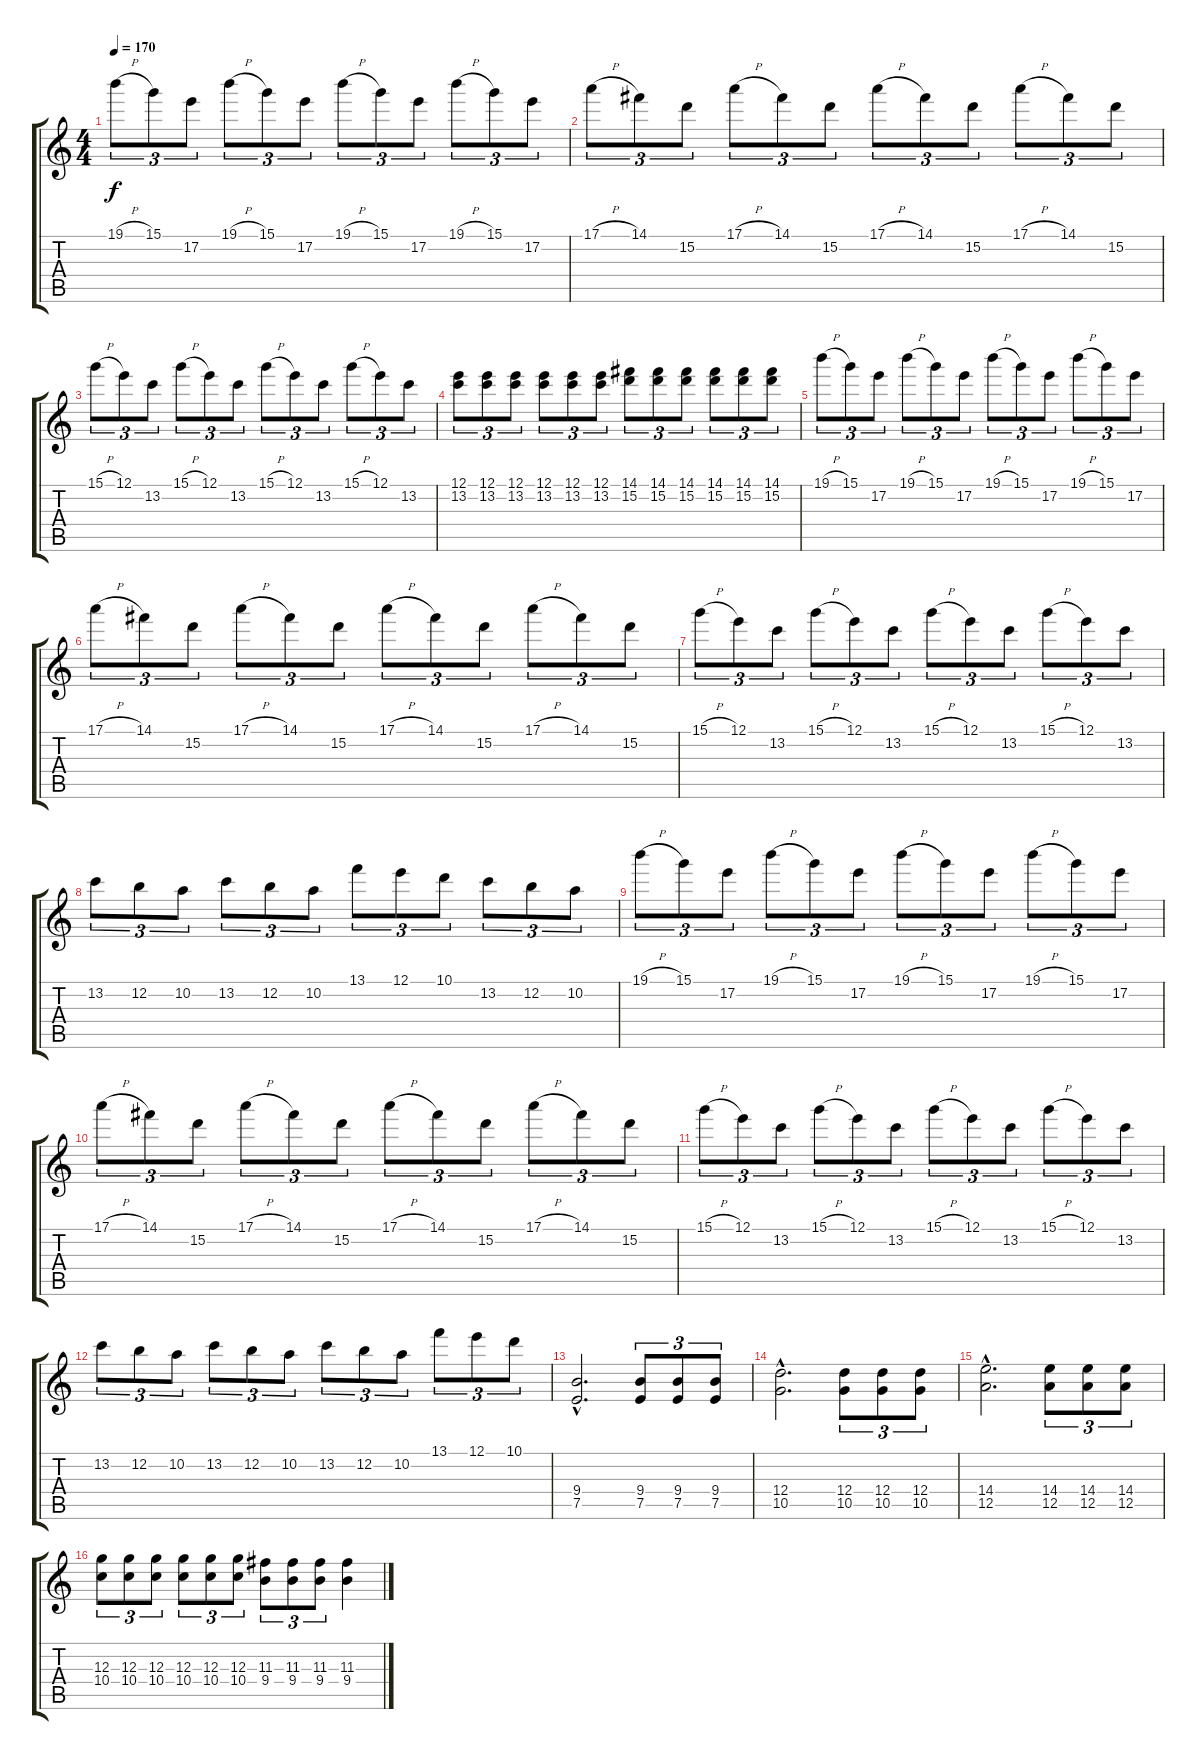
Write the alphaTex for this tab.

\track "" {instrument distortionguitar}
\staff {score tabs}
\tuning (E4 B3 G3 D3 A2 E2) {hide}
\ts (4 4)
\tempo 170
\clef g2
\ks c
19.1{h}.8{tu (3 2) dy f} 15.1.8{tu (3 2)} 17.2.8{tu (3 2)} 19.1{h}.8{tu (3 2)} 15.1.8{tu (3 2)} 17.2.8{tu (3 2)} 19.1{h}.8{tu (3 2)} 15.1.8{tu (3 2)} 17.2.8{tu (3 2)} 19.1{h}.8{tu (3 2)} 15.1.8{tu (3 2)} 17.2.8{tu (3 2)} |
17.1{h}.8{tu (3 2)} 14.1.8{tu (3 2)} 15.2.8{tu (3 2)} 17.1{h}.8{tu (3 2)} 14.1.8{tu (3 2)} 15.2.8{tu (3 2)} 17.1{h}.8{tu (3 2)} 14.1.8{tu (3 2)} 15.2.8{tu (3 2)} 17.1{h}.8{tu (3 2)} 14.1.8{tu (3 2)} 15.2.8{tu (3 2)} |
15.1{h}.8{tu (3 2)} 12.1.8{tu (3 2)} 13.2.8{tu (3 2)} 15.1{h}.8{tu (3 2)} 12.1.8{tu (3 2)} 13.2.8{tu (3 2)} 15.1{h}.8{tu (3 2)} 12.1.8{tu (3 2)} 13.2.8{tu (3 2)} 15.1{h}.8{tu (3 2)} 12.1.8{tu (3 2)} 13.2.8{tu (3 2)} |
(12.1 13.2).8{tu (3 2)} (12.1 13.2).8{tu (3 2)} (12.1 13.2).8{tu (3 2)} (12.1 13.2).8{tu (3 2)} (12.1 13.2).8{tu (3 2)} (12.1 13.2).8{tu (3 2)} (14.1 15.2).8{tu (3 2)} (14.1 15.2).8{tu (3 2)} (14.1 15.2).8{tu (3 2)} (14.1 15.2).8{tu (3 2)} (14.1 15.2).8{tu (3 2)} (14.1 15.2).8{tu (3 2)} |
19.1{h}.8{tu (3 2)} 15.1.8{tu (3 2)} 17.2.8{tu (3 2)} 19.1{h}.8{tu (3 2)} 15.1.8{tu (3 2)} 17.2.8{tu (3 2)} 19.1{h}.8{tu (3 2)} 15.1.8{tu (3 2)} 17.2.8{tu (3 2)} 19.1{h}.8{tu (3 2)} 15.1.8{tu (3 2)} 17.2.8{tu (3 2)} |
17.1{h}.8{tu (3 2)} 14.1.8{tu (3 2)} 15.2.8{tu (3 2)} 17.1{h}.8{tu (3 2)} 14.1.8{tu (3 2)} 15.2.8{tu (3 2)} 17.1{h}.8{tu (3 2)} 14.1.8{tu (3 2)} 15.2.8{tu (3 2)} 17.1{h}.8{tu (3 2)} 14.1.8{tu (3 2)} 15.2.8{tu (3 2)} |
15.1{h}.8{tu (3 2)} 12.1.8{tu (3 2)} 13.2.8{tu (3 2)} 15.1{h}.8{tu (3 2)} 12.1.8{tu (3 2)} 13.2.8{tu (3 2)} 15.1{h}.8{tu (3 2)} 12.1.8{tu (3 2)} 13.2.8{tu (3 2)} 15.1{h}.8{tu (3 2)} 12.1.8{tu (3 2)} 13.2.8{tu (3 2)} |
13.2.8{tu (3 2)} 12.2.8{tu (3 2)} 10.2.8{tu (3 2)} 13.2.8{tu (3 2)} 12.2.8{tu (3 2)} 10.2.8{tu (3 2)} 13.1.8{tu (3 2)} 12.1.8{tu (3 2)} 10.1.8{tu (3 2)} 13.2.8{tu (3 2)} 12.2.8{tu (3 2)} 10.2.8{tu (3 2)} |
19.1{h}.8{tu (3 2)} 15.1.8{tu (3 2)} 17.2.8{tu (3 2)} 19.1{h}.8{tu (3 2)} 15.1.8{tu (3 2)} 17.2.8{tu (3 2)} 19.1{h}.8{tu (3 2)} 15.1.8{tu (3 2)} 17.2.8{tu (3 2)} 19.1{h}.8{tu (3 2)} 15.1.8{tu (3 2)} 17.2.8{tu (3 2)} |
17.1{h}.8{tu (3 2)} 14.1.8{tu (3 2)} 15.2.8{tu (3 2)} 17.1{h}.8{tu (3 2)} 14.1.8{tu (3 2)} 15.2.8{tu (3 2)} 17.1{h}.8{tu (3 2)} 14.1.8{tu (3 2)} 15.2.8{tu (3 2)} 17.1{h}.8{tu (3 2)} 14.1.8{tu (3 2)} 15.2.8{tu (3 2)} |
15.1{h}.8{tu (3 2)} 12.1.8{tu (3 2)} 13.2.8{tu (3 2)} 15.1{h}.8{tu (3 2)} 12.1.8{tu (3 2)} 13.2.8{tu (3 2)} 15.1{h}.8{tu (3 2)} 12.1.8{tu (3 2)} 13.2.8{tu (3 2)} 15.1{h}.8{tu (3 2)} 12.1.8{tu (3 2)} 13.2.8{tu (3 2)} |
13.2.8{tu (3 2)} 12.2.8{tu (3 2)} 10.2.8{tu (3 2)} 13.2.8{tu (3 2)} 12.2.8{tu (3 2)} 10.2.8{tu (3 2)} 13.2.8{tu (3 2)} 12.2.8{tu (3 2)} 10.2.8{tu (3 2)} 13.1.8{tu (3 2)} 12.1.8{tu (3 2)} 10.1.8{tu (3 2)} |
\section ("" "")
(9.4{hac} 7.5{hac}).2{d} (9.4 7.5).8{tu (3 2)} (9.4 7.5).8{tu (3 2)} (9.4 7.5).8{tu (3 2)} |
(12.4{hac} 10.5{hac}).2{d} (12.4 10.5).8{tu (3 2)} (12.4 10.5).8{tu (3 2)} (12.4 10.5).8{tu (3 2)} |
(14.4{hac} 12.5{hac}).2{d} (14.4 12.5).8{tu (3 2)} (14.4 12.5).8{tu (3 2)} (14.4 12.5).8{tu (3 2)} |
(12.3 10.4).8{tu (3 2)} (12.3 10.4).8{tu (3 2)} (12.3 10.4).8{tu (3 2)} (12.3 10.4).8{tu (3 2)} (12.3 10.4).8{tu (3 2)} (12.3 10.4).8{tu (3 2)} (11.3 9.4).8{tu (3 2)} (11.3 9.4).8{tu (3 2)} (11.3 9.4).8{tu (3 2)} (11.3 9.4).4
